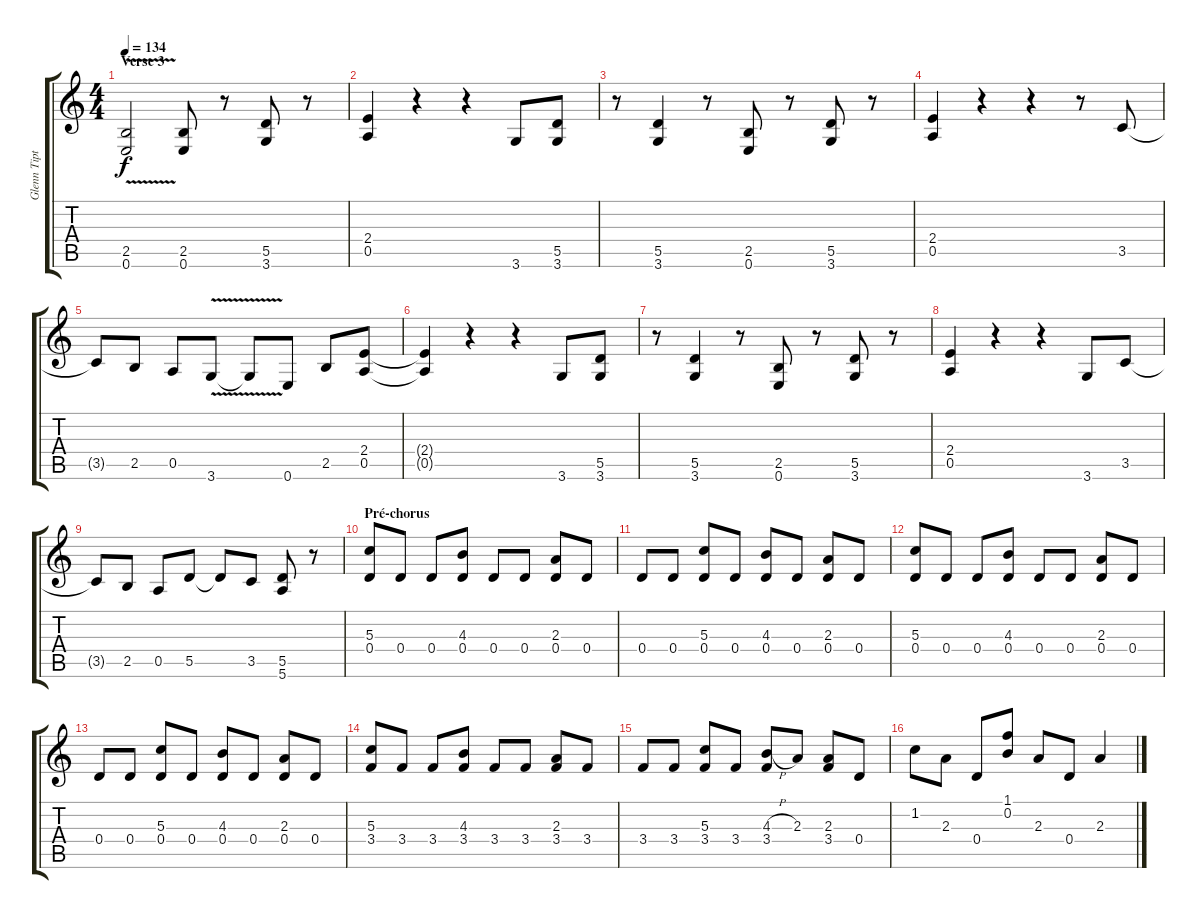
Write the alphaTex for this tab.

\track ("Glenn Tipton" "Glenn Tipt") {instrument distortionguitar}
\staff {score tabs}
\tuning (E4 B3 G3 D3 A2 E2) {hide}
\ts (4 4)
\section ("" "Verse 3")
\tempo 134
\clef g2
\ks c
(2.5{v} 0.6{v}).2{dy f} (2.5 0.6).8 r.8 (5.5 3.6).8 r.8 |
(2.4 0.5).4 r.4 r.4 3.6.8 (5.5 3.6).8 |
r.8 (5.5 3.6).4 r.8 (2.5 0.6).8 r.8 (5.5 3.6).8 r.8 |
(2.4 0.5).4 r.4 r.4 r.8 3.5.8 |
3.5{t}.8 2.5.8 0.5.8 3.6{v}.8 3.6{t}.8 0.6.8 2.5.8 (2.4 0.5).8 |
(2.4{t} 0.5{t}).4 r.4 r.4 3.6.8 (5.5 3.6).8 |
r.8 (5.5 3.6).4 r.8 (2.5 0.6).8 r.8 (5.5 3.6).8 r.8 |
(2.4 0.5).4 r.4 r.4 3.6.8 3.5.8 |
3.5{t}.8 2.5.8 0.5.8 5.5.8 5.5{t}.8 3.5.8 (5.5 5.6).8 r.8 |
\section ("" "Pré-chorus")
(5.3 0.4).8 0.4.8 0.4.8 (4.3 0.4).8 0.4.8 0.4.8 (2.3 0.4).8 0.4.8 |
0.4.8 0.4.8 (5.3 0.4).8 0.4.8 (4.3 0.4).8 0.4.8 (2.3 0.4).8 0.4.8 |
(5.3 0.4).8 0.4.8 0.4.8 (4.3 0.4).8 0.4.8 0.4.8 (2.3 0.4).8 0.4.8 |
0.4.8 0.4.8 (5.3 0.4).8 0.4.8 (4.3 0.4).8 0.4.8 (2.3 0.4).8 0.4.8 |
(5.3 3.4).8 3.4.8 3.4.8 (4.3 3.4).8 3.4.8 3.4.8 (2.3 3.4).8 3.4.8 |
3.4.8 3.4.8 (5.3 3.4).8 3.4.8 (4.3{h} 3.4).8 2.3.8 (2.3 3.4).8 0.4.8 |
1.2.8 2.3.8 0.4.8 (1.1 0.2).8 2.3.8 0.4.8 2.3.4
